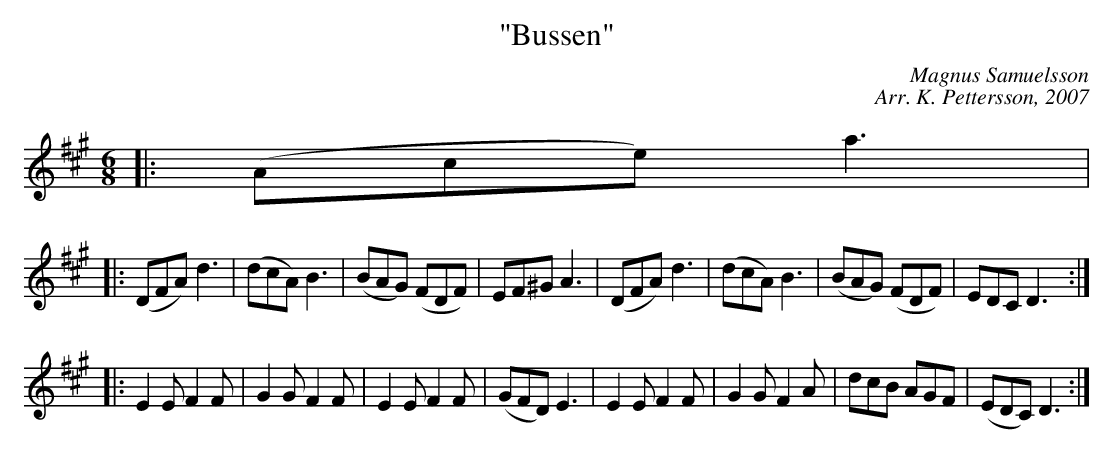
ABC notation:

X:1
T:"Bussen"
C:Magnus Samuelsson
C:Arr. K. Pettersson, 2007
M:6/8
L:1/8
K:A
|: (Ace) a3 |
|: (DFA) d3 | (dcA) B3 | (BAG) (FDF) | EF^G A3 | (DFA) d3 | (dcA) B3 | (BAG) (FDF) | EDC D3 :|
|: E2E F2F | G2G F2F | E2E F2F | (GFD) E3 | E2E F2F | G2G F2A | dcB AGF | (EDC) D3 :|
